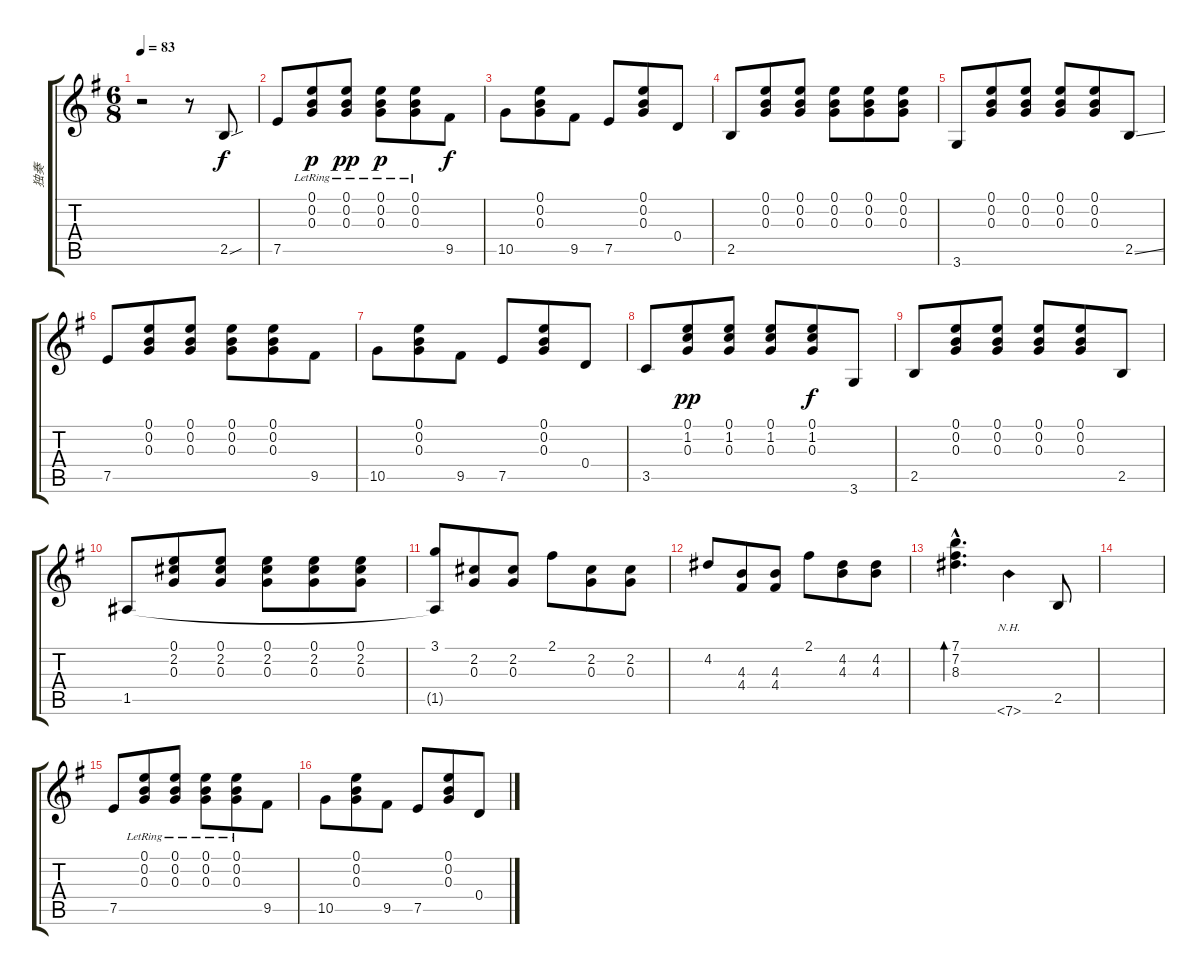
\track ("独奏" "独奏") {instrument acousticguitarnylon}
\staff {score tabs}
\tuning (E4 B3 G3 D3 A2 E2) {hide}
\ts (6 8)
\tempo 83
\clef g2
\ks g
r.2{dy f instrument acousticguitarnylon} r.8 2.5{sou}.8 |
7.5.8 (0.1{lr} 0.2 0.3).8{dy p} (0.1 0.2{lr} 0.3).8{dy pp} (0.1{lr} 0.2 0.3).8{dy p} (0.1{lr} 0.2 0.3).8 9.5.8{dy f} |
10.5.8 (0.1 0.2 0.3).8 9.5.8 7.5.8 (0.1 0.2 0.3).8 0.4.8 |
2.5.8 (0.1 0.2 0.3).8 (0.1 0.2 0.3).8 (0.1 0.2 0.3).8 (0.1 0.2 0.3).8 (0.1 0.2 0.3).8 |
3.6.8 (0.1 0.2 0.3).8 (0.1 0.2 0.3).8 (0.1 0.2 0.3).8 (0.1 0.2 0.3).8 2.5{ss}.8 |
7.5.8 (0.1 0.2 0.3).8 (0.1 0.2 0.3).8 (0.1 0.2 0.3).8 (0.1 0.2 0.3).8 9.5.8 |
10.5.8 (0.1 0.2 0.3).8 9.5.8 7.5.8 (0.1 0.2 0.3).8 0.4.8 |
3.5.8 (0.1 1.2 0.3).8{dy pp} (0.1 1.2 0.3).8 (0.1 1.2 0.3).8 (0.1 1.2 0.3).8{dy f} 3.6.8 |
2.5.8 (0.1 0.2 0.3).8 (0.1 0.2 0.3).8 (0.1 0.2 0.3).8 (0.1 0.2 0.3).8 2.5.8 |
1.5.8 (0.1 2.2 0.3).8 (0.1 2.2 0.3).8 (0.1 2.2 0.3).8 (0.1 2.2 0.3).8 (0.1 2.2 0.3).8 |
(3.1 1.5{t}).8 (2.2 0.3).8 (2.2 0.3).8 2.1.8 (2.2 0.3).8 (2.2 0.3).8 |
4.2.8 (4.3 4.4).8 (4.3 4.4).8 2.1.8 (4.2 4.3).8 (4.2 4.3).8 |
(7.1{hac} 7.2{hac} 8.3{hac}).4{d bd 480} 7.6{nh}.4 2.5.8 |
|
7.5.8 (0.1{lr} 0.2 0.3).8 (0.1 0.2{lr} 0.3).8 (0.1{lr} 0.2 0.3).8 (0.1{lr} 0.2 0.3).8 9.5.8 |
10.5.8 (0.1 0.2 0.3).8 9.5.8 7.5.8 (0.1 0.2 0.3).8 0.4.8
